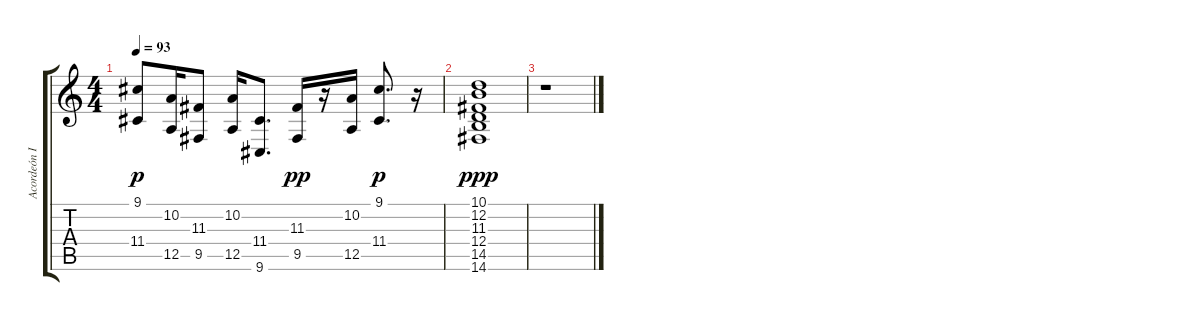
\track ("Acordeón II" "Acordeón I") {instrument tangoaccordion}
\staff {score tabs}
\tuning (E4 B3 G3 D3 A2 E2) {hide}
\ts (4 4)
\tempo 93
\clef g2
\ks c
(9.1 11.4).8{dy p} (10.2 12.5).16 (11.3 9.5).8 (10.2 12.5).16 (11.4 9.6).8{d} (11.3 9.5).16{dy pp} r.16 (10.2 12.5).16 (9.1 11.4).8{d dy p} r.16 |
(10.1 12.2 11.3 12.4 14.5 14.6).1{dy ppp} |
r.1
